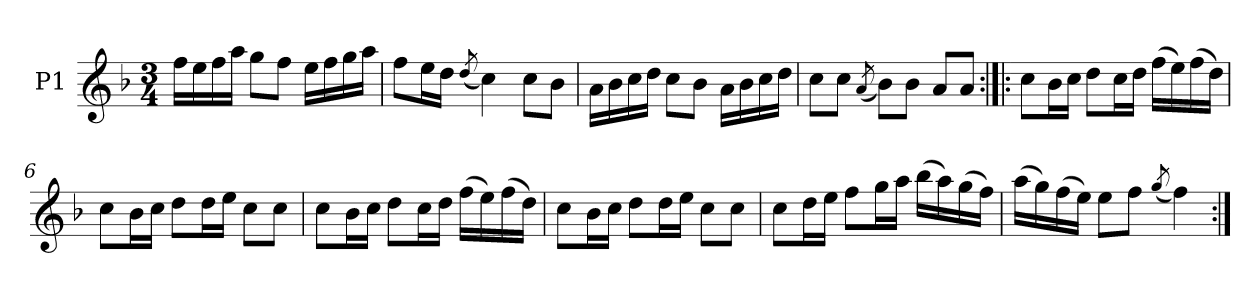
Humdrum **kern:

**kern
*part1
*staff1
*I"P1
!!LO:PB:g=z
*clefG2
*k[b-]
*F:
*M3/4
=1
16ffi\LL
16eei\
16ffi\
16aai\JJ
8ggi\L
8ffi\J
16eei\LL
16ffi\
16ggi\
16aai\JJ
=2
8ffi\L
16eei\L
16ddi\JJ
(8qddi/
4cci\)
8cci\L
8b-i\J
=3
16ai\LL
16b-i\
16cci\
16ddi\JJ
8cci\L
8b-i\J
16ai\LL
16b-i\
16cci\
16ddi\JJ
=4
8cci\L
8cci\J
(8qai/
8b-i\L)
8b-i\J
8ai/L
8ai/J
!!LO:LB:g=z
=5:|!|:
8cci\L
16b-i\L
16cci\JJ
8ddi\L
16cci\L
16ddi\JJ
(16ffi\LL
16eei\)
(16ffi\
16ddi\JJ)
=6
8cci\L
16b-i\L
16cci\JJ
8ddi\L
16ddi\L
16eei\JJ
8cci\L
8cci\J
=7
8cci\L
16b-i\L
16cci\JJ
8ddi\L
16cci\L
16ddi\JJ
(16ffi\LL
16eei\)
(16ffi\
16ddi\JJ)
!!LO:LB:g=z
=8
8cci\L
16b-i\L
16cci\JJ
8ddi\L
16ddi\L
16eei\JJ
8cci\L
8cci\J
=9
8cci\L
16ddi\L
16eei\JJ
8ffi\L
16ggi\L
16aai\JJ
(16bb-i\LL
16aai\)
(16ggi\
16ffi\JJ)
=10
(16aai\LL
16ggi\)
(16ffi\
16eei\JJ)
8eei\L
8ffi\J
(8qggi/
4ffi\)
=:|!
*-
